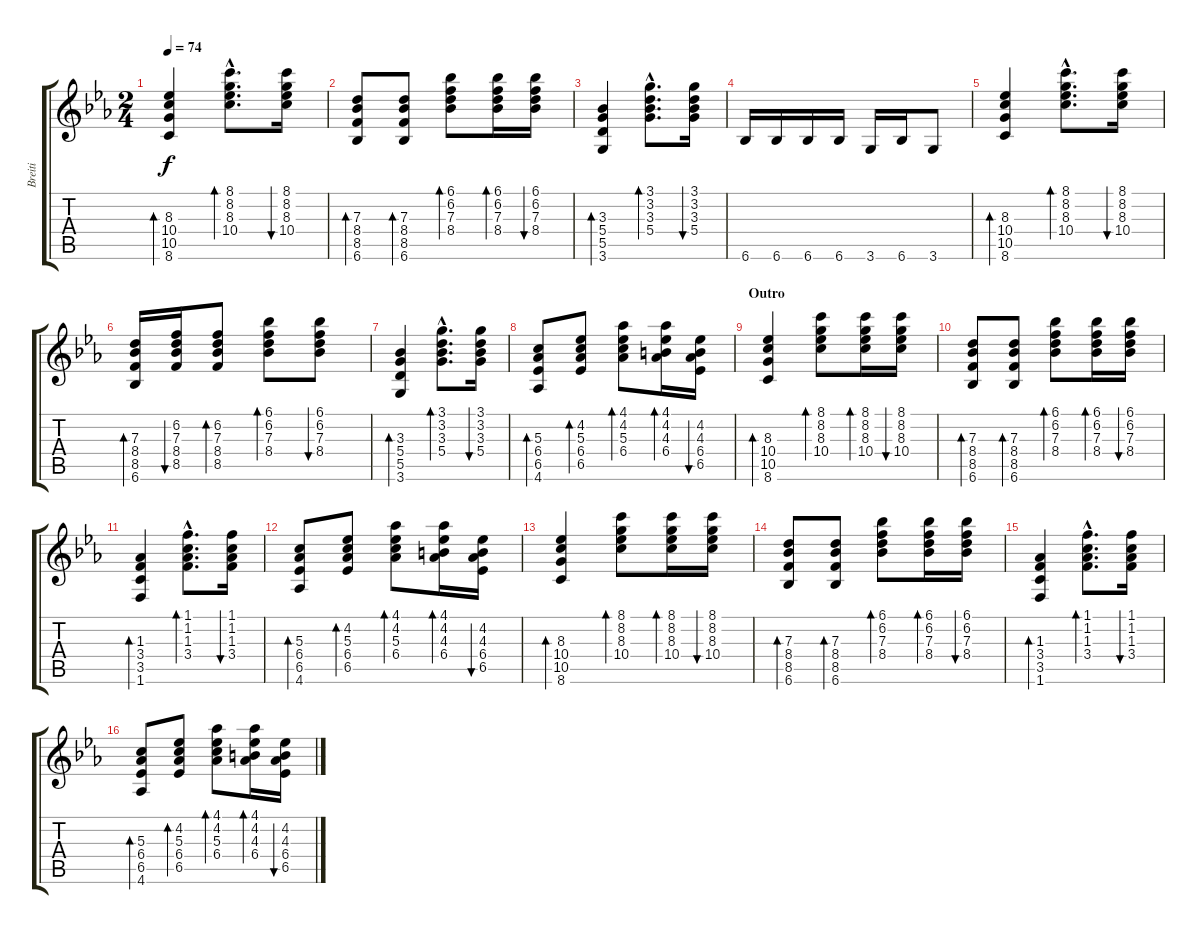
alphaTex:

\track ("Breiti" "Breiti") {instrument acousticguitarnylon}
\staff {score tabs}
\tuning (E4 B3 G3 D3 A2 E2) {hide}
\ts (2 4)
\tempo 74
\clef g2
\ks eb
(8.3 10.4 10.5 8.6).4{bd 60 dy f} (8.1{hac} 8.2{hac} 8.3{hac} 10.4{hac}).8{d bd 60} (8.1 8.2 8.3 10.4).16{bu 60} |
(7.3 8.4 8.5 6.6).8{bd 60} (7.3 8.4 8.5 6.6).8{bd 60} (6.1 6.2 7.3 8.4).8{bd 60} (6.1 6.2 7.3 8.4).16{bd 60} (6.1 6.2 7.3 8.4).16{bu 60} |
(3.3 5.4 5.5 3.6).4{bd 60} (3.1{hac} 3.2{hac} 3.3{hac} 5.4{hac}).8{d bd 60} (3.1 3.2 3.3 5.4).16{bu 60} |
6.6.16 6.6.16 6.6.16 6.6.16 3.6.16 6.6.16 3.6.8 |
(8.3 10.4 10.5 8.6).4{bd 60} (8.1{hac} 8.2{hac} 8.3{hac} 10.4{hac}).8{d bd 60} (8.1 8.2 8.3 10.4).16{bu 60} |
(7.3 8.4 8.5 6.6).16{bd 60} (6.2 7.3 8.4 8.5).16{bu 60} (6.2 7.3 8.4 8.5).8{bd 60} (6.1 6.2 7.3 8.4).8{bd 60} (6.1 6.2 7.3 8.4).8{bu 60} |
(3.3 5.4 5.5 3.6).4{bd 60} (3.1{hac} 3.2{hac} 3.3{hac} 5.4{hac}).8{d bd 60} (3.1 3.2 3.3 5.4).16{bu 60} |
(5.3 6.4 6.5 4.6).8{bd 60} (4.2 5.3 6.4 6.5).8{bd 60} (4.1 4.2 5.3 6.4).8{bd 60} (4.1 4.2 4.3 6.4).16{bd 60} (4.2 4.3 6.4 6.5).16{bu 60} |
\section ("" "Outro")
(8.3 10.4 10.5 8.6).4{bd 60} (8.1 8.2 8.3 10.4).8{bd 60} (8.1 8.2 8.3 10.4).16{bd 60} (8.1 8.2 8.3 10.4).16{bu 60} |
(7.3 8.4 8.5 6.6).8{bd 60} (7.3 8.4 8.5 6.6).8{bd 60} (6.1 6.2 7.3 8.4).8{bd 60} (6.1 6.2 7.3 8.4).16{bd 60} (6.1 6.2 7.3 8.4).16{bu 60} |
(1.3 3.4 3.5 1.6).4{bd 60} (1.1{hac} 1.2{hac} 1.3{hac} 3.4{hac}).8{d bd 60} (1.1 1.2 1.3 3.4).16{bu 60} |
(5.3 6.4 6.5 4.6).8{bd 60} (4.2 5.3 6.4 6.5).8{bd 60} (4.1 4.2 5.3 6.4).8{bd 60} (4.1 4.2 4.3 6.4).16{bd 60} (4.2 4.3 6.4 6.5).16{bu 60} |
(8.3 10.4 10.5 8.6).4{bd 60} (8.1 8.2 8.3 10.4).8{bd 60} (8.1 8.2 8.3 10.4).16{bd 60} (8.1 8.2 8.3 10.4).16{bu 60} |
(7.3 8.4 8.5 6.6).8{bd 60} (7.3 8.4 8.5 6.6).8{bd 60} (6.1 6.2 7.3 8.4).8{bd 60} (6.1 6.2 7.3 8.4).16{bd 60} (6.1 6.2 7.3 8.4).16{bu 60} |
(1.3 3.4 3.5 1.6).4{bd 60} (1.1{hac} 1.2{hac} 1.3{hac} 3.4{hac}).8{d bd 60} (1.1 1.2 1.3 3.4).16{bu 60} |
(5.3 6.4 6.5 4.6).8{bd 60} (4.2 5.3 6.4 6.5).8{bd 60} (4.1 4.2 5.3 6.4).8{bd 60} (4.1 4.2 4.3 6.4).16{bd 60} (4.2 4.3 6.4 6.5).16{bu 60}
